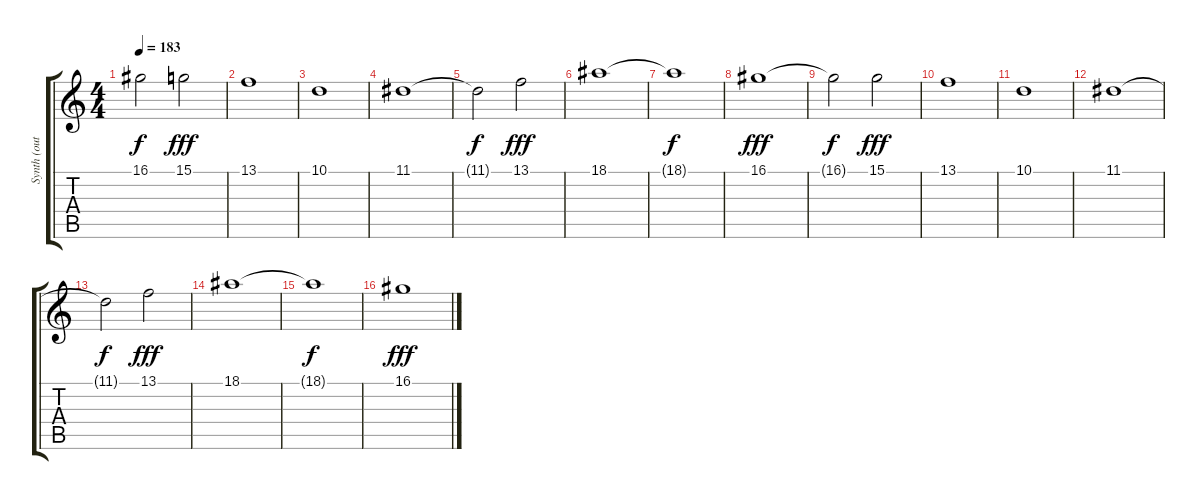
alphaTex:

\track ("Synth (outro echoes)" "Synth (out") {instrument fx7echoes}
\staff {score tabs}
\tuning (E4 B3 G3 D3 A2 E2) {hide}
\ts (4 4)
\tempo 183
\clef g2
\ks c
16.1{t}.2{dy f} 15.1.2{dy fff} |
13.1.1 |
10.1.1 |
11.1.1 |
11.1{t}.2{dy f} 13.1.2{dy fff} |
18.1.1 |
18.1{t}.1{dy f} |
16.1.1{dy fff} |
16.1{t}.2{dy f} 15.1.2{dy fff} |
13.1.1 |
10.1.1 |
11.1.1 |
11.1{t}.2{dy f} 13.1.2{dy fff} |
18.1.1 |
18.1{t}.1{dy f} |
16.1.1{dy fff}
